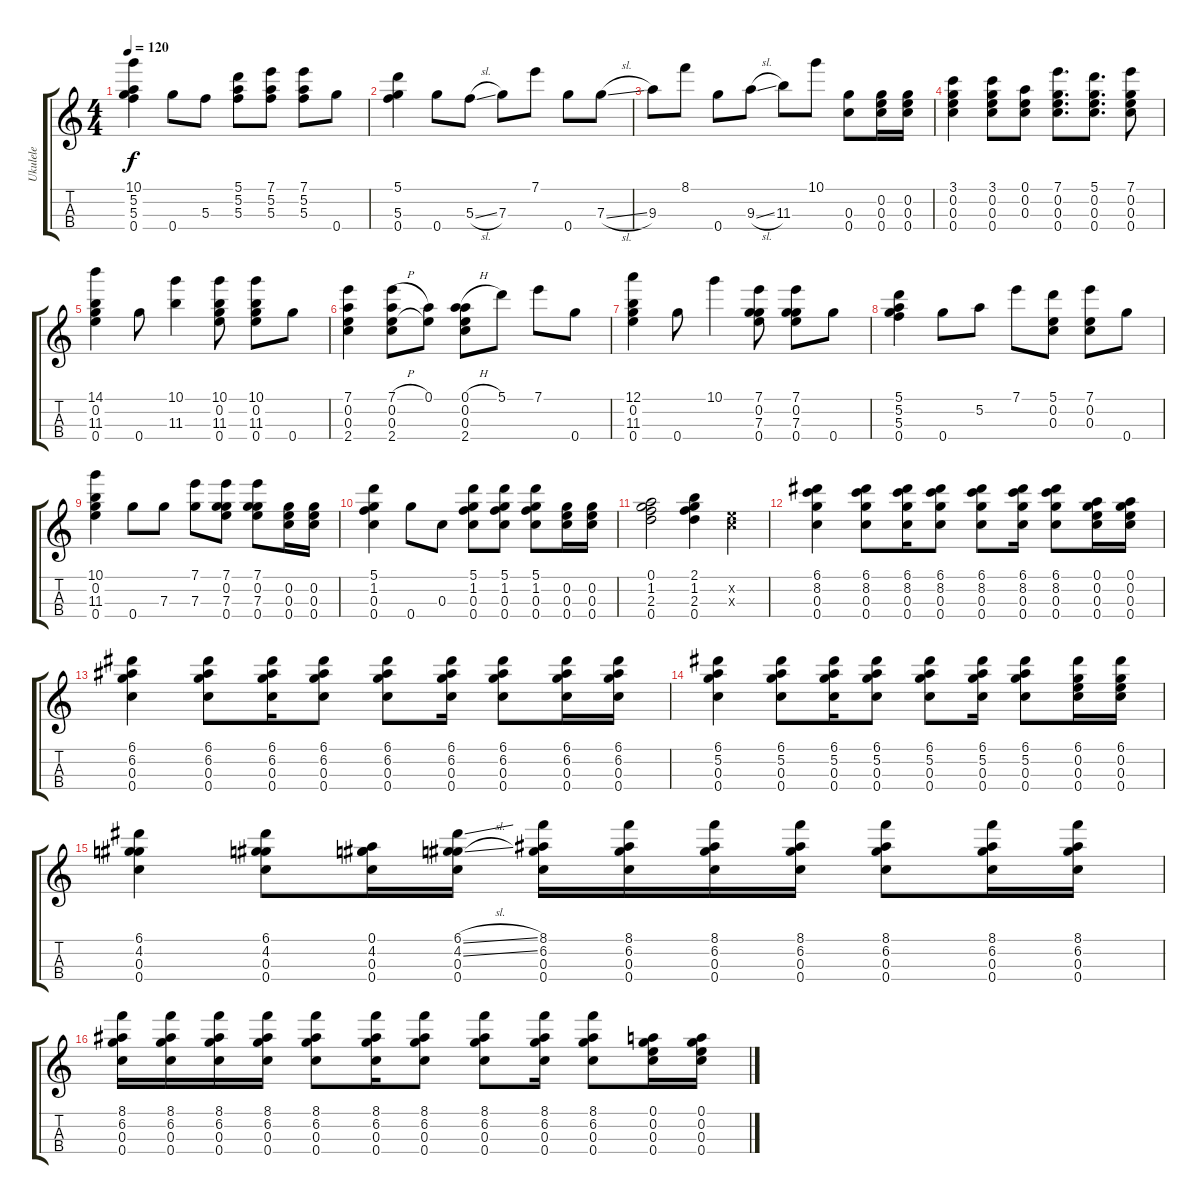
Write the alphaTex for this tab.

\track ("Ukulele" "Ukulele") {instrument acousticguitarnylon}
\staff {score tabs}
\tuning (A4 E4 C4 G4) {hide}
\ts (4 4)
\tempo 120
\clef g2
\ks c
(10.1 5.2 5.3 0.4).4{dy f} 0.4.8 5.3.8 (5.1 5.2 5.3).8 (7.1 5.2 5.3).8 (7.1 5.2 5.3).8 0.4.8 |
(5.1 5.3 0.4).4 0.4.8 5.3{sl}.8 7.3.8 7.1.8 0.4.8 7.3{sl}.8 |
9.3.8 8.1.8 0.4.8 9.3{sl}.8 11.3.8 10.1.8 (0.3 0.4).8 (0.2 0.3 0.4).16 (0.2 0.3 0.4).16 |
(3.1 0.2 0.3 0.4).4 (3.1 0.2 0.3 0.4).8 (0.1 0.2 0.3).8 (7.1 0.2 0.3 0.4).8{d} (5.1 0.2 0.3 0.4).8{d} (7.1 0.2 0.3 0.4).8 |
(14.1 0.2 11.3 0.4).4 0.4.8 (10.1 11.3).4 (10.1 0.2 11.3 0.4).8 (10.1 0.2 11.3 0.4).8 0.4.8 |
(7.1 0.2 0.3 2.4).4 (7.1{h} 0.2 0.3 2.4).8 (0.1 0.2{t}).8 (0.1{h} 0.2 0.3 2.4).8 5.1.8 7.1.8 0.4.8 |
(12.1 0.2 11.3 0.4).4 0.4.8 10.1.4 (7.1 0.2 7.3 0.4).8 (7.1 0.2 7.3 0.4).8 0.4.8 |
(5.1 5.2 5.3 0.4).4 0.4.8 5.2.8 7.1.8 (5.1 0.2 0.3).8 (7.1 0.2 0.3).8 0.4.8 |
(10.1 0.2 11.3 0.4).4 0.4.8 7.3.8 (7.1 7.3).8 (7.1 0.2 7.3 0.4).8 (7.1 0.2 7.3 0.4).8 (0.2 0.3 0.4).16 (0.2 0.3 0.4).16 |
(5.1 1.2 0.3 0.4).4 0.4.8 0.3.8 (5.1 1.2 0.3 0.4).8 (5.1 1.2 0.3 0.4).8 (5.1 1.2 0.3 0.4).8 (0.2 0.3 0.4).16 (0.2 0.3 0.4).16 |
(0.1 1.2 2.3 0.4).2 (2.1 1.2 2.3 0.4).4 (0.2{x} 0.3{x}).4 |
(6.1 8.2 0.3 0.4).4 (6.1 8.2 0.3 0.4).8 (6.1 8.2 0.3 0.4).16 (6.1 8.2 0.3 0.4).8 (6.1 8.2 0.3 0.4).8 (6.1 8.2 0.3 0.4).16 (6.1 8.2 0.3 0.4).8 (0.1 0.2 0.3 0.4).16 (0.1 0.2 0.3 0.4).16 |
(6.1 6.2 0.3 0.4).4 (6.1 6.2 0.3 0.4).8 (6.1 6.2 0.3 0.4).16 (6.1 6.2 0.3 0.4).8 (6.1 6.2 0.3 0.4).8 (6.1 6.2 0.3 0.4).16 (6.1 6.2 0.3 0.4).8 (6.1 6.2 0.3 0.4).16 (6.1 6.2 0.3 0.4).16 |
(6.1 5.2 0.3 0.4).4 (6.1 5.2 0.3 0.4).8 (6.1 5.2 0.3 0.4).16 (6.1 5.2 0.3 0.4).8 (6.1 5.2 0.3 0.4).8 (6.1 5.2 0.3 0.4).16 (6.1 5.2 0.3 0.4).8 (6.1 0.2 0.3 0.4).16 (6.1 0.2 0.3 0.4).16 |
(6.1 4.2 0.3 0.4).4 (6.1 4.2 0.3 0.4).8 (0.1 4.2 0.3 0.4).16 (6.1{sl} 4.2{sl} 0.3 0.4).16 (8.1 6.2 0.3 0.4).16 (8.1 6.2 0.3 0.4).16 (8.1 6.2 0.3 0.4).16 (8.1 6.2 0.3 0.4).16 (8.1 6.2 0.3 0.4).8 (8.1 6.2 0.3 0.4).16 (8.1 6.2 0.3 0.4).16 |
(8.1 6.2 0.3 0.4).16 (8.1 6.2 0.3 0.4).16 (8.1 6.2 0.3 0.4).16 (8.1 6.2 0.3 0.4).16 (8.1 6.2 0.3 0.4).8 (8.1 6.2 0.3 0.4).16 (8.1 6.2 0.3 0.4).8 (8.1 6.2 0.3 0.4).8 (8.1 6.2 0.3 0.4).16 (8.1 6.2 0.3 0.4).8 (0.1 0.2 0.3 0.4).16 (0.1 0.2 0.3 0.4).16
